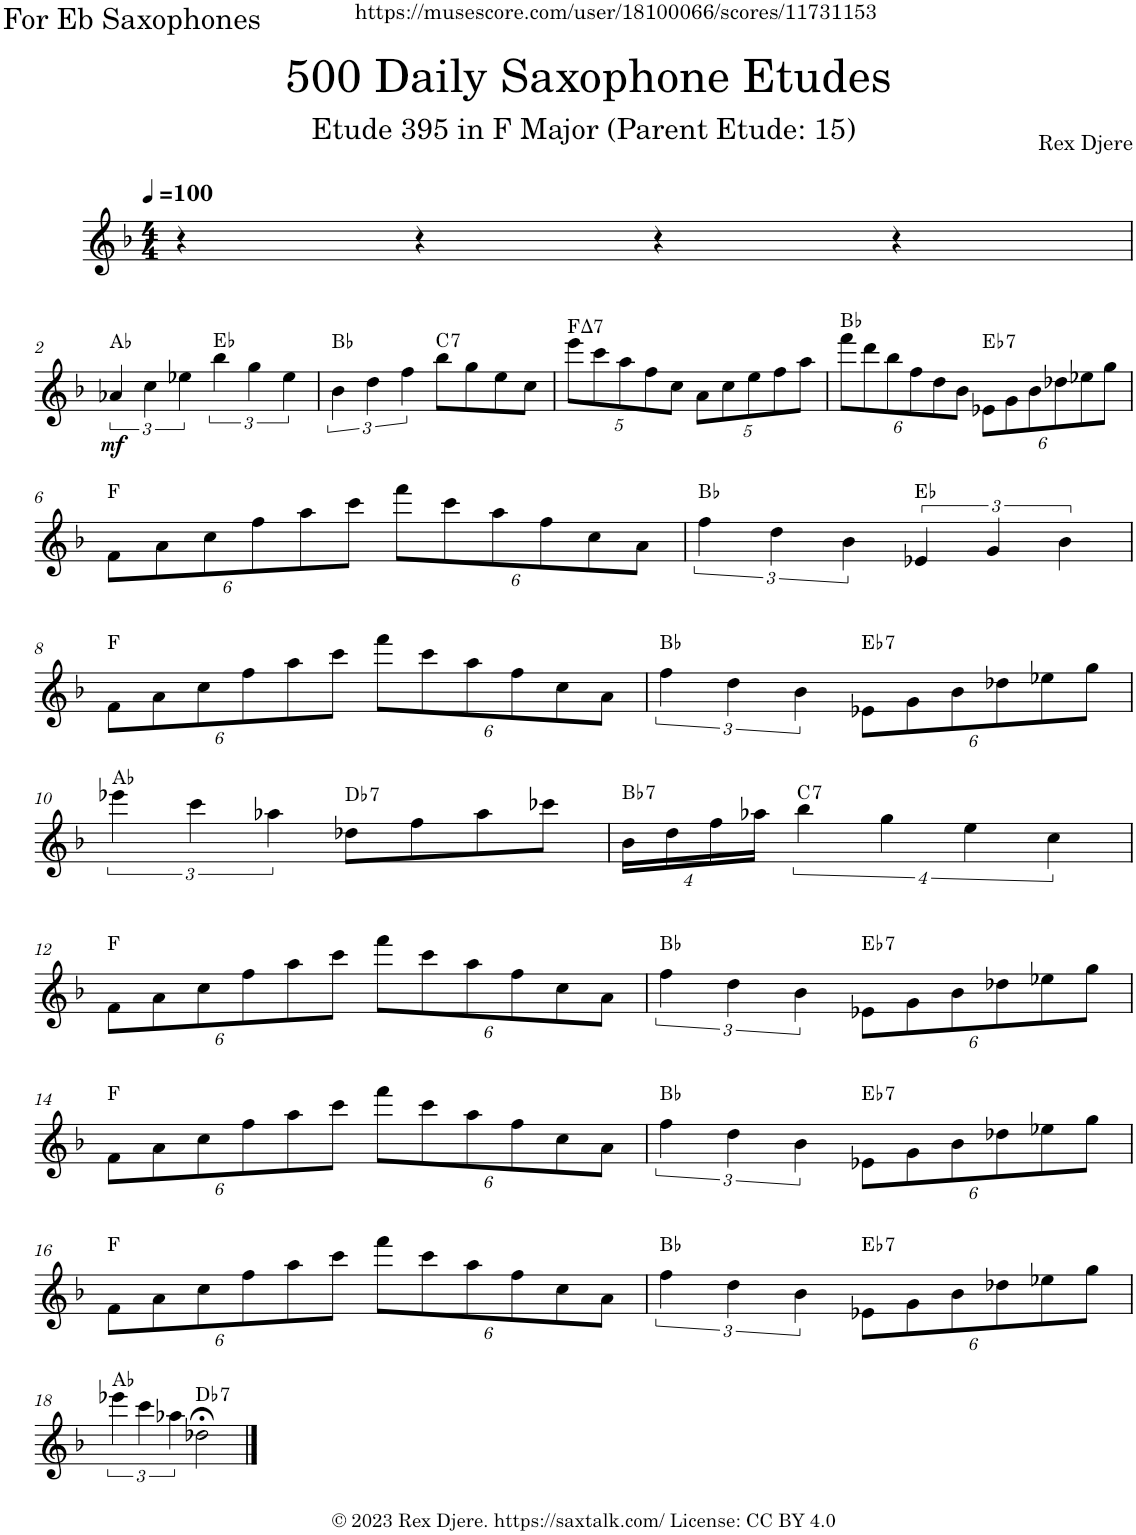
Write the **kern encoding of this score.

**kern	**dynam	**harte
*part1	*part1	*part1
*staff1	*staff1	*
*I"Alto Saxophone	*	*
*I'A. Sax.	*	*
*clefG2	*	*
*Trd5c9	*	*
*k[b-]	*	*
*M4/4	*	*
*MM100	*	*
=1	=1	=1
4r	.	.
4r	.	.
4r	.	.
4r	.	.
!!LO:LB:g=z
=2	=2	=2
!	!LO:DY:b	!
6a-X/	mf	Ab:maj
6cc\	.	.
6ee-X\	.	.
6bb-\	.	Eb:maj
6gg\	.	.
6ee-\	.	.
=3	=3	=3
6b-\	.	Bb:maj
6dd\	.	.
6ff\	.	.
!	!	!LO:H:kt=7
8bb-\L	.	C:7
8gg\	.	.
8ee\	.	.
8cc\J	.	.
=4	=4	=4
*Xbrackettup	*	*
!	!	!LO:H:kt=7
10eee\L	.	F:maj7
10ccc\	.	.
10aa\	.	.
10ff\	.	.
10cc\J	.	.
10a\L	.	.
10cc\	.	.
10ee\	.	.
10ff\	.	.
10aa\J	.	.
=5	=5	=5
12fff\L	.	Bb:maj
12ddd\	.	.
12bb-\	.	.
12ff\	.	.
12dd\	.	.
12b-\J	.	.
!	!	!LO:H:kt=7
12e-X\L	.	Eb:7
12g\	.	.
12b-\	.	.
12dd-X\	.	.
12ee-X\	.	.
12gg\J	.	.
!!LO:LB:g=z
=6	=6	=6
12f\L	.	F:maj
12a\	.	.
12cc\	.	.
12ff\	.	.
12aa\	.	.
12ccc\J	.	.
12fff\L	.	.
12ccc\	.	.
12aa\	.	.
12ff\	.	.
12cc\	.	.
12a\J	.	.
=7	=7	=7
*brackettup	*	*
6ff\	.	Bb:maj
6dd\	.	.
6b-\	.	.
6e-X/	.	Eb:maj
6g/	.	.
6b-\	.	.
!!LO:LB:g=z
=8	=8	=8
*Xbrackettup	*	*
12f\L	.	F:maj
12a\	.	.
12cc\	.	.
12ff\	.	.
12aa\	.	.
12ccc\J	.	.
12fff\L	.	.
12ccc\	.	.
12aa\	.	.
12ff\	.	.
12cc\	.	.
12a\J	.	.
=9	=9	=9
*brackettup	*	*
6ff\	.	Bb:maj
6dd\	.	.
6b-\	.	.
*Xbrackettup	*	*
!	!	!LO:H:kt=7
12e-X\L	.	Eb:7
12g\	.	.
12b-\	.	.
12dd-X\	.	.
12ee-X\	.	.
12gg\J	.	.
!!LO:LB:g=z
=10	=10	=10
*brackettup	*	*
6eee-X\	.	Ab:maj
6ccc\	.	.
6aa-X\	.	.
!	!	!LO:H:kt=7
8dd-X\L	.	Db:7
8ff\	.	.
8aa-\	.	.
8ccc-X\J	.	.
=11	=11	=11
!	!	!LO:H:kt=7
16b-\LL	.	Bb:7
16dd\	.	.
16ff\	.	.
16aa-X\JJ	.	.
!	!	!LO:H:kt=7
16%3bb-\	.	C:7
16%3gg\	.	.
16%3ee\	.	.
16%3cc\	.	.
!!LO:LB:g=z
=12	=12	=12
*Xbrackettup	*	*
12f\L	.	F:maj
12a\	.	.
12cc\	.	.
12ff\	.	.
12aa\	.	.
12ccc\J	.	.
12fff\L	.	.
12ccc\	.	.
12aa\	.	.
12ff\	.	.
12cc\	.	.
12a\J	.	.
=13	=13	=13
*brackettup	*	*
6ff\	.	Bb:maj
6dd\	.	.
6b-\	.	.
*Xbrackettup	*	*
!	!	!LO:H:kt=7
12e-X\L	.	Eb:7
12g\	.	.
12b-\	.	.
12dd-X\	.	.
12ee-X\	.	.
12gg\J	.	.
!!LO:LB:g=z
=14	=14	=14
12f\L	.	F:maj
12a\	.	.
12cc\	.	.
12ff\	.	.
12aa\	.	.
12ccc\J	.	.
12fff\L	.	.
12ccc\	.	.
12aa\	.	.
12ff\	.	.
12cc\	.	.
12a\J	.	.
=15	=15	=15
*brackettup	*	*
6ff\	.	Bb:maj
6dd\	.	.
6b-\	.	.
*Xbrackettup	*	*
!	!	!LO:H:kt=7
12e-X\L	.	Eb:7
12g\	.	.
12b-\	.	.
12dd-X\	.	.
12ee-X\	.	.
12gg\J	.	.
!!LO:LB:g=z
=16	=16	=16
12f\L	.	F:maj
12a\	.	.
12cc\	.	.
12ff\	.	.
12aa\	.	.
12ccc\J	.	.
12fff\L	.	.
12ccc\	.	.
12aa\	.	.
12ff\	.	.
12cc\	.	.
12a\J	.	.
=17	=17	=17
*brackettup	*	*
6ff\	.	Bb:maj
6dd\	.	.
6b-\	.	.
*Xbrackettup	*	*
!	!	!LO:H:kt=7
12e-X\L	.	Eb:7
12g\	.	.
12b-\	.	.
12dd-X\	.	.
12ee-X\	.	.
12gg\J	.	.
!!LO:LB:g=z
=18	=18	=18
*brackettup	*	*
6eee-X\	.	Ab:maj
6ccc\	.	.
6aa-X\	.	.
!	!	!LO:H:kt=7
2dd-X;<\	.	Db:7
==	==	==
*-	*-	*-
